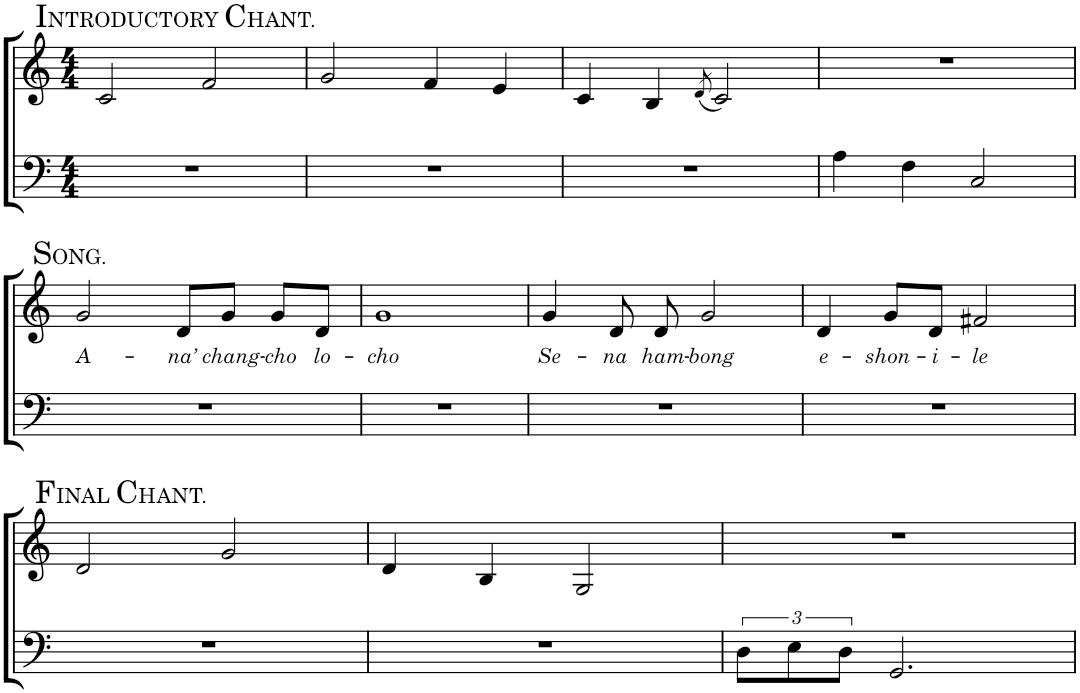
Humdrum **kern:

**kern	**kern	**text
*part2	*part1	*part1
*staff2	*staff1	*staff1
*I"Men	*I"Women	*
*clefF4	*clefG2	*
*k[]	*k[]	*
*M4/4	*M4/4	*
=1	=1	=1
!	!LO:TX:a:t=I	!
!	!LO:TX:a:t=NTRODUCTORY	!
!	!LO:TX:a:t=C	!
!	!LO:TX:a:t=HANT.	!
1r	2c/	.
.	2f/	.
=2	=2	=2
1r	2g/	.
.	4f/	.
.	4e/	.
=3	=3	=3
1r	4c/	.
.	4B/	.
.	(8qd/	.
.	2c/)	.
=4	=4	=4
4A\	1r	.
4F\	.	.
2C/	.	.
!!LO:LB:g=z
=5	=5	=5
!	!LO:TX:a:t=S	!
!	!LO:TX:a:t=ONG.	!
!	!	!LO:LY:b
1r	2g/	A-
!	!	!LO:LY:b
.	8d/L	-na’
!	!	!LO:LY:b
.	8g/J	chang-
!	!	!LO:LY:b
.	8g/L	-cho
!	!	!LO:LY:b
.	8d/J	lo-
=6	=6	=6
!	!	!LO:LY:b
1r	1g	-cho
=7	=7	=7
!	!	!LO:LY:b
1r	4g/	Se-
!	!	!LO:LY:b
.	8d/	-na
!	!	!LO:LY:b
.	8d/	ham-
!	!	!LO:LY:b
.	2g/	-bong
=8	=8	=8
!	!	!LO:LY:b
1r	4d/	e-
!	!	!LO:LY:b
.	8g/L	-shon-
!	!	!LO:LY:b
.	8d/J	-i-
!	!	!LO:LY:b
.	2f#X/	-le
!!LO:LB:g=z
=9	=9	=9
!	!LO:TX:a:t=F	!
!	!LO:TX:a:t=INAL	!
!	!LO:TX:a:t=C	!
!	!LO:TX:a:t=HANT.	!
1r	2d/	.
.	2g/	.
=10	=10	=10
1r	4d/	.
.	4B/	.
.	2G/	.
=11	=11	=11
12D\L	1r	.
12E\	.	.
12D\J	.	.
2.GG/	.	.
=	=	=
*-	*-	*-
